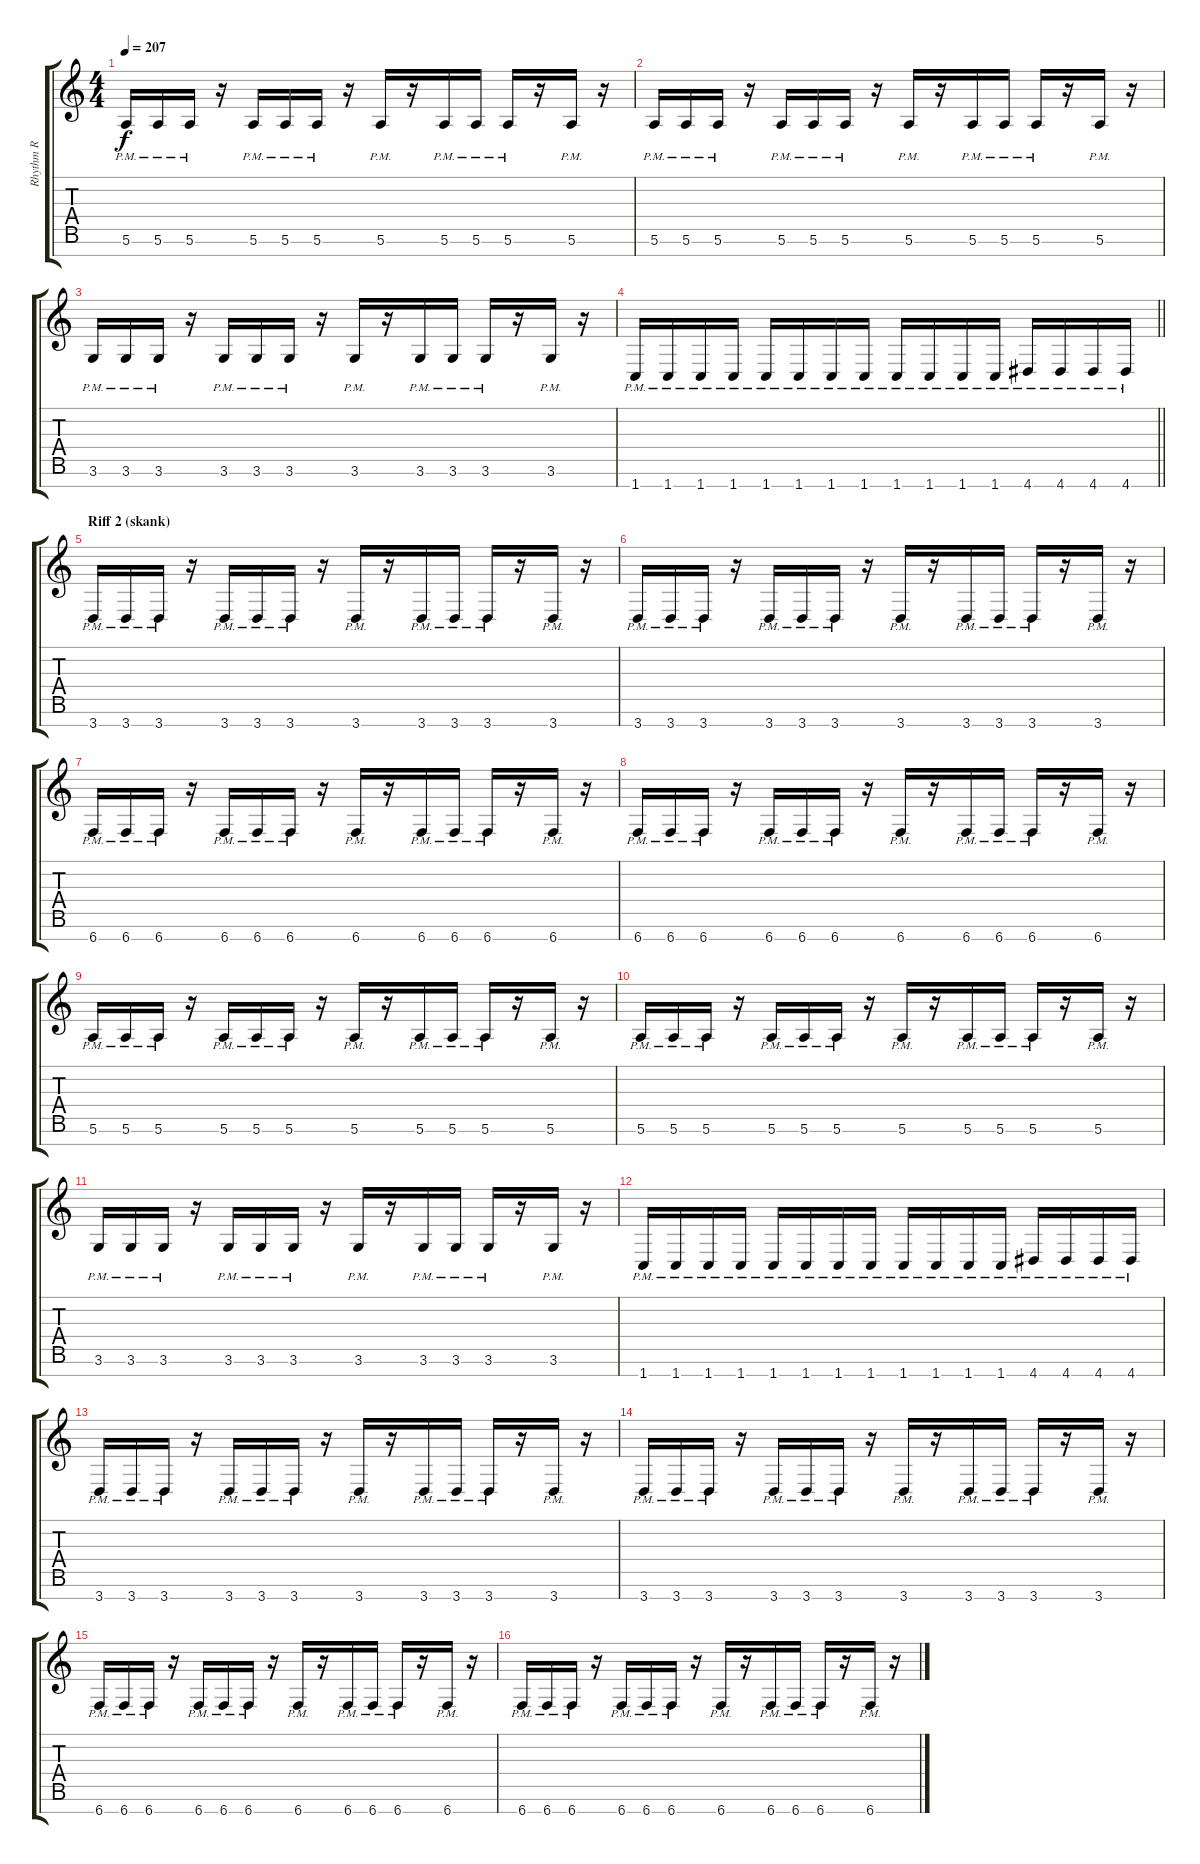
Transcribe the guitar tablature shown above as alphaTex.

\track ("Rhythm R" "Rhythm R") {instrument overdrivenguitar}
\staff {score tabs}
\tuning (E4 B3 G3 D3 A2 E2 B1) {hide}
\ts (4 4)
\tempo 207
\clef g2
\ks c
5.6{pm}.16{dy f} 5.6{pm}.16 5.6{pm}.16 r.16 5.6{pm}.16 5.6{pm}.16 5.6{pm}.16 r.16 5.6{pm}.16 r.16 5.6{pm}.16 5.6{pm}.16 5.6{pm}.16 r.16 5.6{pm}.16 r.16 |
5.6{pm}.16 5.6{pm}.16 5.6{pm}.16 r.16 5.6{pm}.16 5.6{pm}.16 5.6{pm}.16 r.16 5.6{pm}.16 r.16 5.6{pm}.16 5.6{pm}.16 5.6{pm}.16 r.16 5.6{pm}.16 r.16 |
3.6{pm}.16 3.6{pm}.16 3.6{pm}.16 r.16 3.6{pm}.16 3.6{pm}.16 3.6{pm}.16 r.16 3.6{pm}.16 r.16 3.6{pm}.16 3.6{pm}.16 3.6{pm}.16 r.16 3.6{pm}.16 r.16 |
\barLineRight lightlight
1.7{pm}.16 1.7{pm}.16 1.7{pm}.16 1.7{pm}.16 1.7{pm}.16 1.7{pm}.16 1.7{pm}.16 1.7{pm}.16 1.7{pm}.16 1.7{pm}.16 1.7{pm}.16 1.7{pm}.16 4.7{pm}.16 4.7{pm}.16 4.7{pm}.16 4.7{pm}.16 |
\section ("" "Riff 2 (skank)")
3.7{pm}.16 3.7{pm}.16 3.7{pm}.16 r.16 3.7{pm}.16 3.7{pm}.16 3.7{pm}.16 r.16 3.7{pm}.16 r.16 3.7{pm}.16 3.7{pm}.16 3.7{pm}.16 r.16 3.7{pm}.16 r.16 |
3.7{pm}.16 3.7{pm}.16 3.7{pm}.16 r.16 3.7{pm}.16 3.7{pm}.16 3.7{pm}.16 r.16 3.7{pm}.16 r.16 3.7{pm}.16 3.7{pm}.16 3.7{pm}.16 r.16 3.7{pm}.16 r.16 |
6.7{pm}.16 6.7{pm}.16 6.7{pm}.16 r.16 6.7{pm}.16 6.7{pm}.16 6.7{pm}.16 r.16 6.7{pm}.16 r.16 6.7{pm}.16 6.7{pm}.16 6.7{pm}.16 r.16 6.7{pm}.16 r.16 |
6.7{pm}.16 6.7{pm}.16 6.7{pm}.16 r.16 6.7{pm}.16 6.7{pm}.16 6.7{pm}.16 r.16 6.7{pm}.16 r.16 6.7{pm}.16 6.7{pm}.16 6.7{pm}.16 r.16 6.7{pm}.16 r.16 |
5.6{pm}.16 5.6{pm}.16 5.6{pm}.16 r.16 5.6{pm}.16 5.6{pm}.16 5.6{pm}.16 r.16 5.6{pm}.16 r.16 5.6{pm}.16 5.6{pm}.16 5.6{pm}.16 r.16 5.6{pm}.16 r.16 |
5.6{pm}.16 5.6{pm}.16 5.6{pm}.16 r.16 5.6{pm}.16 5.6{pm}.16 5.6{pm}.16 r.16 5.6{pm}.16 r.16 5.6{pm}.16 5.6{pm}.16 5.6{pm}.16 r.16 5.6{pm}.16 r.16 |
3.6{pm}.16 3.6{pm}.16 3.6{pm}.16 r.16 3.6{pm}.16 3.6{pm}.16 3.6{pm}.16 r.16 3.6{pm}.16 r.16 3.6{pm}.16 3.6{pm}.16 3.6{pm}.16 r.16 3.6{pm}.16 r.16 |
1.7{pm}.16 1.7{pm}.16 1.7{pm}.16 1.7{pm}.16 1.7{pm}.16 1.7{pm}.16 1.7{pm}.16 1.7{pm}.16 1.7{pm}.16 1.7{pm}.16 1.7{pm}.16 1.7{pm}.16 4.7{pm}.16 4.7{pm}.16 4.7{pm}.16 4.7{pm}.16 |
3.7{pm}.16 3.7{pm}.16 3.7{pm}.16 r.16 3.7{pm}.16 3.7{pm}.16 3.7{pm}.16 r.16 3.7{pm}.16 r.16 3.7{pm}.16 3.7{pm}.16 3.7{pm}.16 r.16 3.7{pm}.16 r.16 |
3.7{pm}.16 3.7{pm}.16 3.7{pm}.16 r.16 3.7{pm}.16 3.7{pm}.16 3.7{pm}.16 r.16 3.7{pm}.16 r.16 3.7{pm}.16 3.7{pm}.16 3.7{pm}.16 r.16 3.7{pm}.16 r.16 |
6.7{pm}.16 6.7{pm}.16 6.7{pm}.16 r.16 6.7{pm}.16 6.7{pm}.16 6.7{pm}.16 r.16 6.7{pm}.16 r.16 6.7{pm}.16 6.7{pm}.16 6.7{pm}.16 r.16 6.7{pm}.16 r.16 |
6.7{pm}.16 6.7{pm}.16 6.7{pm}.16 r.16 6.7{pm}.16 6.7{pm}.16 6.7{pm}.16 r.16 6.7{pm}.16 r.16 6.7{pm}.16 6.7{pm}.16 6.7{pm}.16 r.16 6.7{pm}.16 r.16
